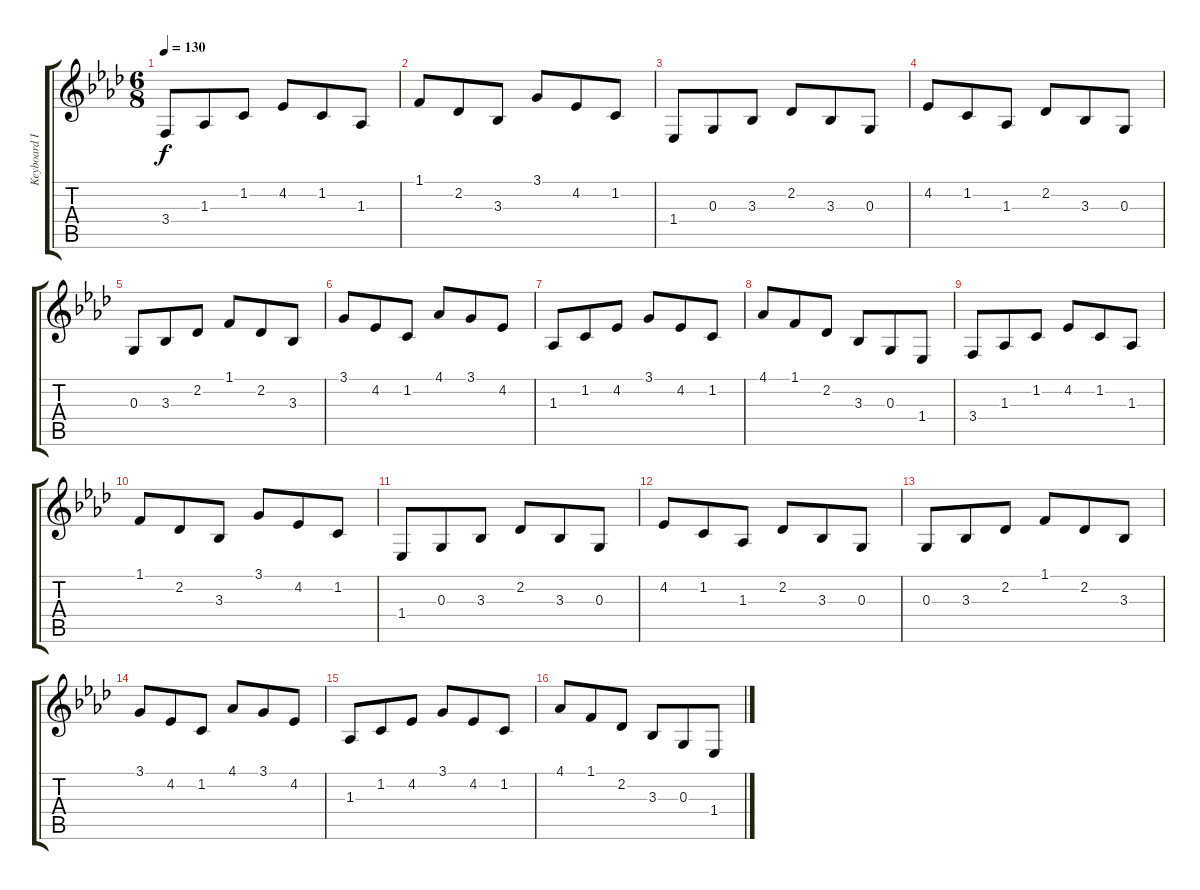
\track ("Keyboard II" "Keyboard I") {instrument tremolostrings}
\staff {score tabs}
\tuning (E4 B3 G3 D3 A2 E2) {hide}
\ts (6 8)
\tempo 130
\clef g2
\ks ab
3.4.8{dy f balance 3} 1.3.8 1.2.8 4.2.8 1.2.8 1.3.8 |
1.1.8 2.2.8 3.3.8 3.1.8 4.2.8 1.2.8 |
1.4.8 0.3.8 3.3.8 2.2.8 3.3.8 0.3.8 |
4.2.8 1.2.8 1.3.8 2.2.8 3.3.8 0.3.8 |
0.3.8 3.3.8 2.2.8 1.1.8 2.2.8 3.3.8 |
3.1.8 4.2.8 1.2.8 4.1.8 3.1.8 4.2.8 |
1.3.8 1.2.8 4.2.8 3.1.8 4.2.8 1.2.8 |
4.1.8 1.1.8 2.2.8 3.3.8 0.3.8 1.4.8 |
3.4.8{balance 3} 1.3.8 1.2.8 4.2.8 1.2.8 1.3.8 |
1.1.8 2.2.8 3.3.8 3.1.8 4.2.8 1.2.8 |
1.4.8 0.3.8 3.3.8 2.2.8 3.3.8 0.3.8 |
4.2.8 1.2.8 1.3.8 2.2.8 3.3.8 0.3.8 |
0.3.8 3.3.8 2.2.8 1.1.8 2.2.8 3.3.8 |
3.1.8 4.2.8 1.2.8 4.1.8 3.1.8 4.2.8 |
1.3.8 1.2.8 4.2.8 3.1.8 4.2.8 1.2.8 |
4.1.8 1.1.8 2.2.8 3.3.8 0.3.8 1.4.8
